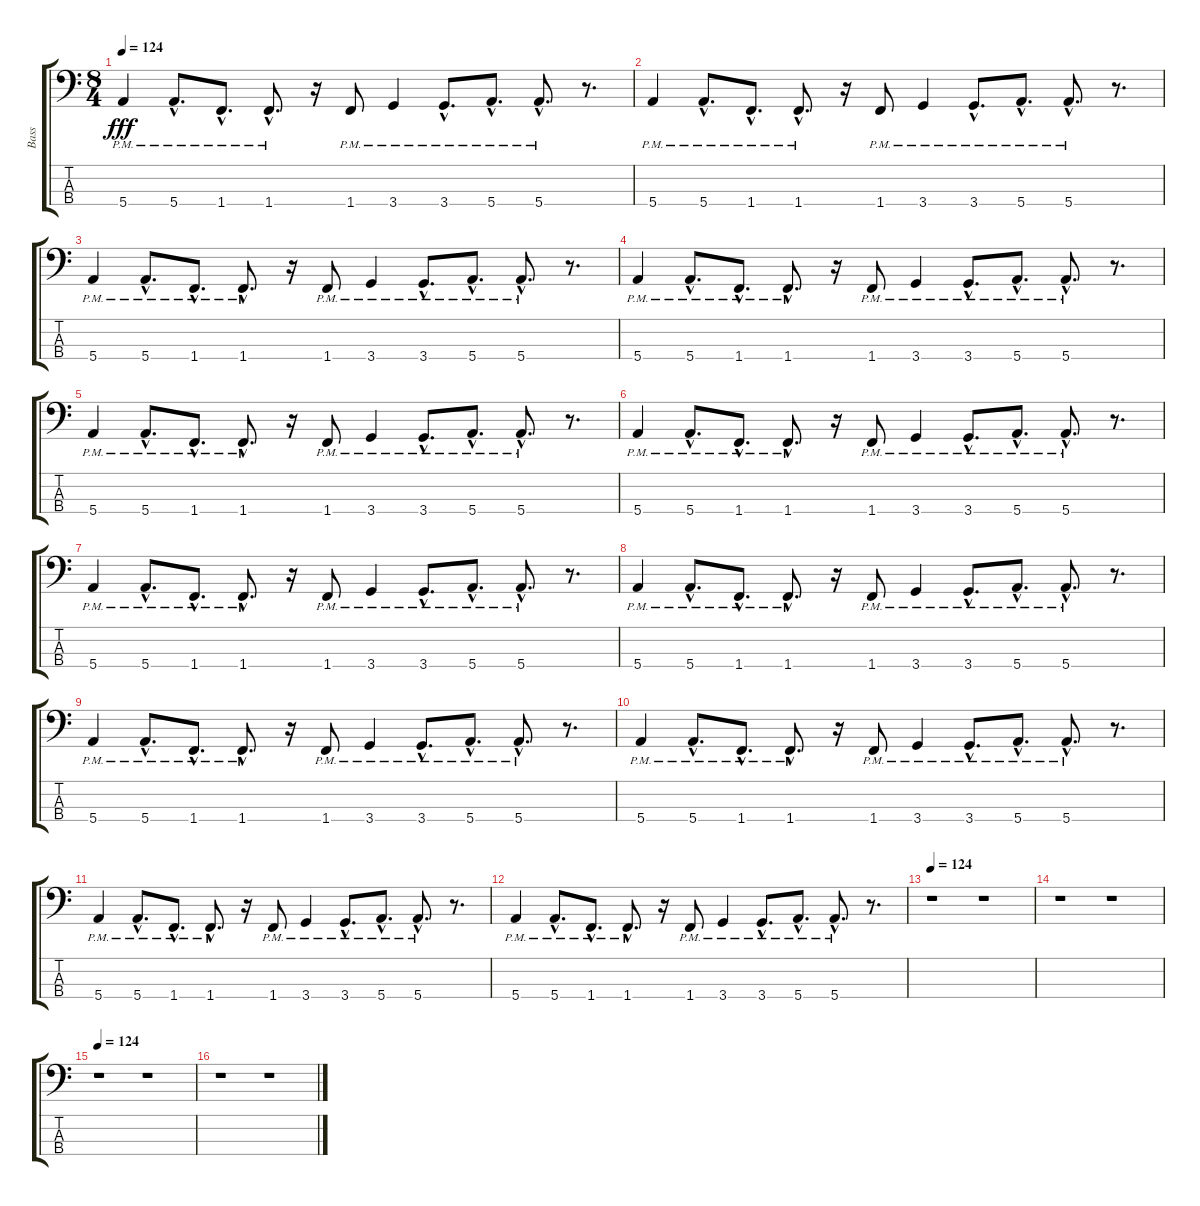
\track ("Bass" "Bass") {instrument synthbass1}
\staff {score tabs}
\tuning (G2 D2 A1 E1) {hide}
\ts (8 4)
\tempo 124
\clef f4
\ks c
5.4{pm}.4{dy fff} 5.4{hac pm}.8{d} 1.4{hac pm}.8{d} 1.4{hac pm}.8{d} r.16 1.4{pm}.8 3.4{pm}.4 3.4{hac pm}.8{d} 5.4{hac pm}.8{d} 5.4{hac pm}.8{d} r.8{d} |
5.4{pm}.4 5.4{hac pm}.8{d} 1.4{hac pm}.8{d} 1.4{hac pm}.8{d} r.16 1.4{pm}.8 3.4{pm}.4 3.4{hac pm}.8{d} 5.4{hac pm}.8{d} 5.4{hac pm}.8{d} r.8{d} |
5.4{pm}.4 5.4{hac pm}.8{d} 1.4{hac pm}.8{d} 1.4{hac pm}.8{d} r.16 1.4{pm}.8 3.4{pm}.4 3.4{hac pm}.8{d} 5.4{hac pm}.8{d} 5.4{hac pm}.8{d} r.8{d} |
5.4{pm}.4 5.4{hac pm}.8{d} 1.4{hac pm}.8{d} 1.4{hac pm}.8{d} r.16 1.4{pm}.8 3.4{pm}.4 3.4{hac pm}.8{d} 5.4{hac pm}.8{d} 5.4{hac pm}.8{d} r.8{d} |
5.4{pm}.4 5.4{hac pm}.8{d} 1.4{hac pm}.8{d} 1.4{hac pm}.8{d} r.16 1.4{pm}.8 3.4{pm}.4 3.4{hac pm}.8{d} 5.4{hac pm}.8{d} 5.4{hac pm}.8{d} r.8{d} |
5.4{pm}.4 5.4{hac pm}.8{d} 1.4{hac pm}.8{d} 1.4{hac pm}.8{d} r.16 1.4{pm}.8 3.4{pm}.4 3.4{hac pm}.8{d} 5.4{hac pm}.8{d} 5.4{hac pm}.8{d} r.8{d} |
5.4{pm}.4 5.4{hac pm}.8{d} 1.4{hac pm}.8{d} 1.4{hac pm}.8{d} r.16 1.4{pm}.8 3.4{pm}.4 3.4{hac pm}.8{d} 5.4{hac pm}.8{d} 5.4{hac pm}.8{d} r.8{d} |
5.4{pm}.4 5.4{hac pm}.8{d} 1.4{hac pm}.8{d} 1.4{hac pm}.8{d} r.16 1.4{pm}.8 3.4{pm}.4 3.4{hac pm}.8{d} 5.4{hac pm}.8{d} 5.4{hac pm}.8{d} r.8{d} |
5.4{pm}.4 5.4{hac pm}.8{d} 1.4{hac pm}.8{d} 1.4{hac pm}.8{d} r.16 1.4{pm}.8 3.4{pm}.4 3.4{hac pm}.8{d} 5.4{hac pm}.8{d} 5.4{hac pm}.8{d} r.8{d} |
5.4{pm}.4 5.4{hac pm}.8{d} 1.4{hac pm}.8{d} 1.4{hac pm}.8{d} r.16 1.4{pm}.8 3.4{pm}.4 3.4{hac pm}.8{d} 5.4{hac pm}.8{d} 5.4{hac pm}.8{d} r.8{d} |
5.4{pm}.4 5.4{hac pm}.8{d} 1.4{hac pm}.8{d} 1.4{hac pm}.8{d} r.16 1.4{pm}.8 3.4{pm}.4 3.4{hac pm}.8{d} 5.4{hac pm}.8{d} 5.4{hac pm}.8{d} r.8{d} |
5.4{pm}.4 5.4{hac pm}.8{d} 1.4{hac pm}.8{d} 1.4{hac pm}.8{d} r.16 1.4{pm}.8 3.4{pm}.4 3.4{hac pm}.8{d} 5.4{hac pm}.8{d} 5.4{hac pm}.8{d} r.8{d} |
\tempo 124
r.1 r.1 |
r.1 r.1 |
\tempo 124
r.1 r.1 |
r.1 r.1
